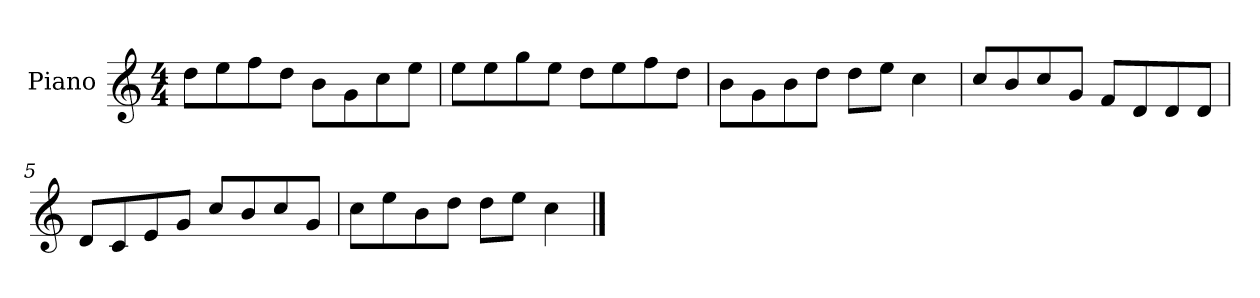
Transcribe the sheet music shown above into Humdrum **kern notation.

**kern
*part1
*staff1
*I"Piano
*I'P-no
*clefG2
*k[]
*M4/4
*MM90
=1
8dd\L
8ee\
8ff\
8dd\J
8b\L
8g\
8cc\
8ee\J
=2
8ee\L
8ee\
8gg\
8ee\J
8dd\L
8ee\
8ff\
8dd\J
=3
8b\L
8g\
8b\
8dd\J
8dd\L
8ee\J
4cc\
=4
8cc/L
8b/
8cc/
8g/J
8f/L
8d/
8d/
8d/J
=5
8d/L
8c/
8e/
8g/J
8cc/L
8b/
8cc/
8g/J
!!LO:LB:g=z
=6
8cc\L
8ee\
8b\
8dd\J
8dd\L
8ee\J
4cc\
==
*-
